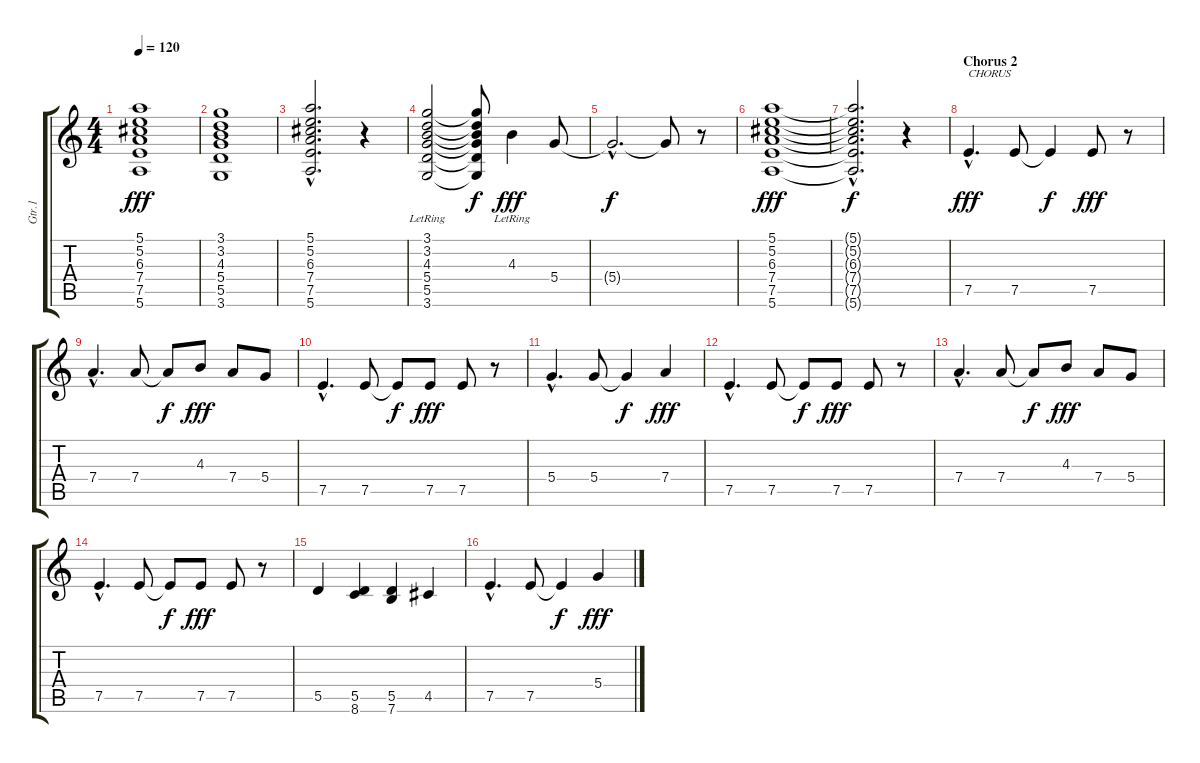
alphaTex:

\track ("Gtr.1" "Gtr.1") {instrument electricguitarjazz}
\staff {score tabs}
\tuning (E4 B3 G3 D3 A2 E2) {hide}
\ts (4 4)
\tempo 120
\clef g2
\ks c
(5.1 5.2 6.3 7.4 7.5 5.6).1{dy fff} |
(3.1 3.2 4.3 5.4 5.5 3.6).1 |
(5.1{hac} 5.2{hac} 6.3{hac} 7.4{hac} 7.5{hac} 5.6{hac}).2{d} r.4 |
(3.1{lr} 3.2{lr} 4.3{lr} 5.4{lr} 5.5{lr} 3.6{lr}).2 (3.1{t} 3.2{t} 4.3{t} 5.4{t} 5.5{t} 3.6{t}).8{dy f} 4.3{lr}.4{dy fff} 5.4.8 |
5.4{hac t}.2{d dy f} 5.4{t}.8 r.8 |
(5.1 5.2 6.3 7.4 7.5 5.6).1{dy fff} |
(5.1{hac t} 5.2{hac t} 6.3{hac t} 7.4{hac t} 7.5{hac t} 5.6{hac t}).2{d dy f} r.4 |
\section ("" "Chorus 2")
7.5{hac}.4{d txt "CHORUS" dy fff} 7.5.8 7.5{t}.4{dy f} 7.5.8{dy fff} r.8 |
7.4{hac}.4{d} 7.4.8 7.4{t}.8{dy f} 4.3.8{dy fff} 7.4.8 5.4.8 |
7.5{hac}.4{d} 7.5.8 7.5{t}.8{dy f} 7.5.8{dy fff} 7.5.8 r.8 |
5.4{hac}.4{d} 5.4.8 5.4{t}.4{dy f} 7.4.4{dy fff} |
7.5{hac}.4{d} 7.5.8 7.5{t}.8{dy f} 7.5.8{dy fff} 7.5.8 r.8 |
7.4{hac}.4{d} 7.4.8 7.4{t}.8{dy f} 4.3.8{dy fff} 7.4.8 5.4.8 |
7.5{hac}.4{d} 7.5.8 7.5{t}.8{dy f} 7.5.8{dy fff} 7.5.8 r.8 |
5.5.4 (5.5 8.6).4 (5.5 7.6).4 4.5.4 |
7.5{hac}.4{d} 7.5.8 7.5{t}.4{dy f} 5.4.4{dy fff}
